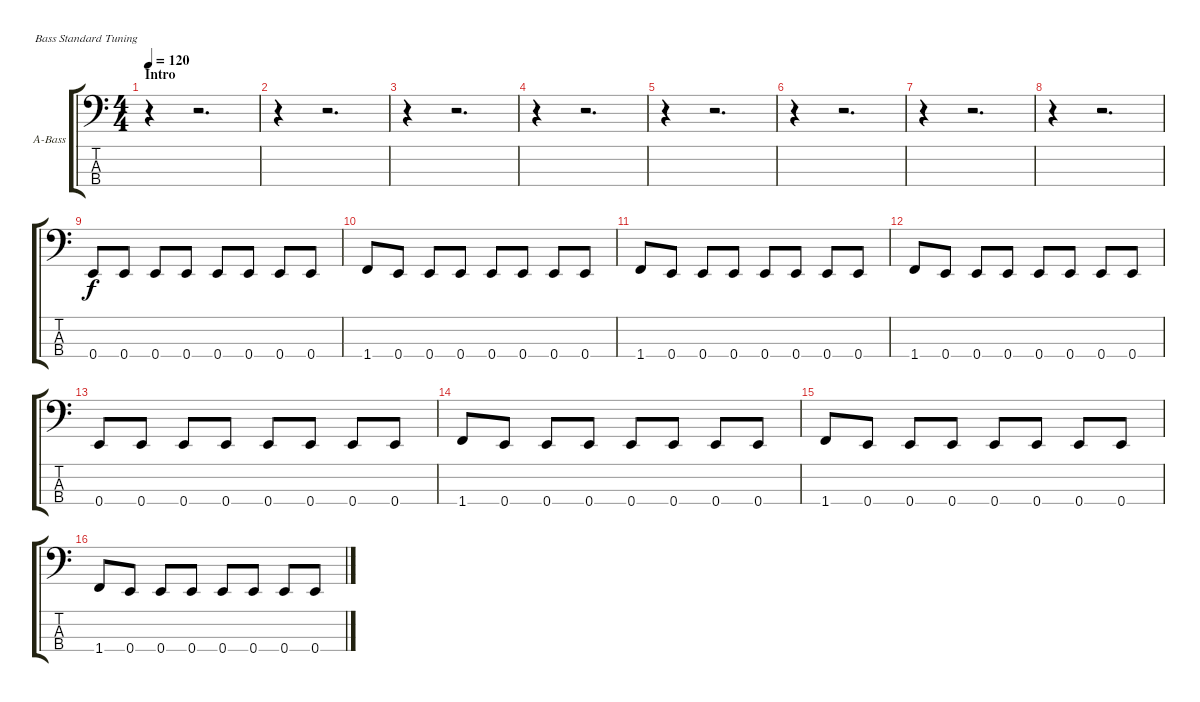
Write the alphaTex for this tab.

\bracketExtendMode groupsimilarinstruments
\firstSystemTrackNameOrientation horizontal
\otherSystemsTrackNameOrientation horizontal
\track ("Jason" "A-Bass") {instrument lead8bassandlead}
\staff {score tabs}
\tuning (G2 D2 A1 E1)
\displaytranspose 12
\ts (4 4)
\section ("" "Intro")
\tempo 120
\clef f4
\ks c
r.4{dy f instrument lead8bassandlead} r.2{d} |
r.4 r.2{d} |
r.4 r.2{d} |
r.4 r.2{d} |
r.4 r.2{d} |
r.4 r.2{d} |
r.4 r.2{d} |
r.4 r.2{d} |
0.4.8 0.4.8 0.4.8 0.4.8 0.4.8 0.4.8 0.4.8 0.4.8 |
1.4.8 0.4.8 0.4.8 0.4.8 0.4.8 0.4.8 0.4.8 0.4.8 |
1.4.8 0.4.8 0.4.8 0.4.8 0.4.8 0.4.8 0.4.8 0.4.8 |
1.4.8 0.4.8 0.4.8 0.4.8 0.4.8 0.4.8 0.4.8 0.4.8 |
0.4.8 0.4.8 0.4.8 0.4.8 0.4.8 0.4.8 0.4.8 0.4.8 |
1.4.8 0.4.8 0.4.8 0.4.8 0.4.8 0.4.8 0.4.8 0.4.8 |
1.4.8 0.4.8 0.4.8 0.4.8 0.4.8 0.4.8 0.4.8 0.4.8 |
1.4.8 0.4.8 0.4.8 0.4.8 0.4.8 0.4.8 0.4.8 0.4.8
